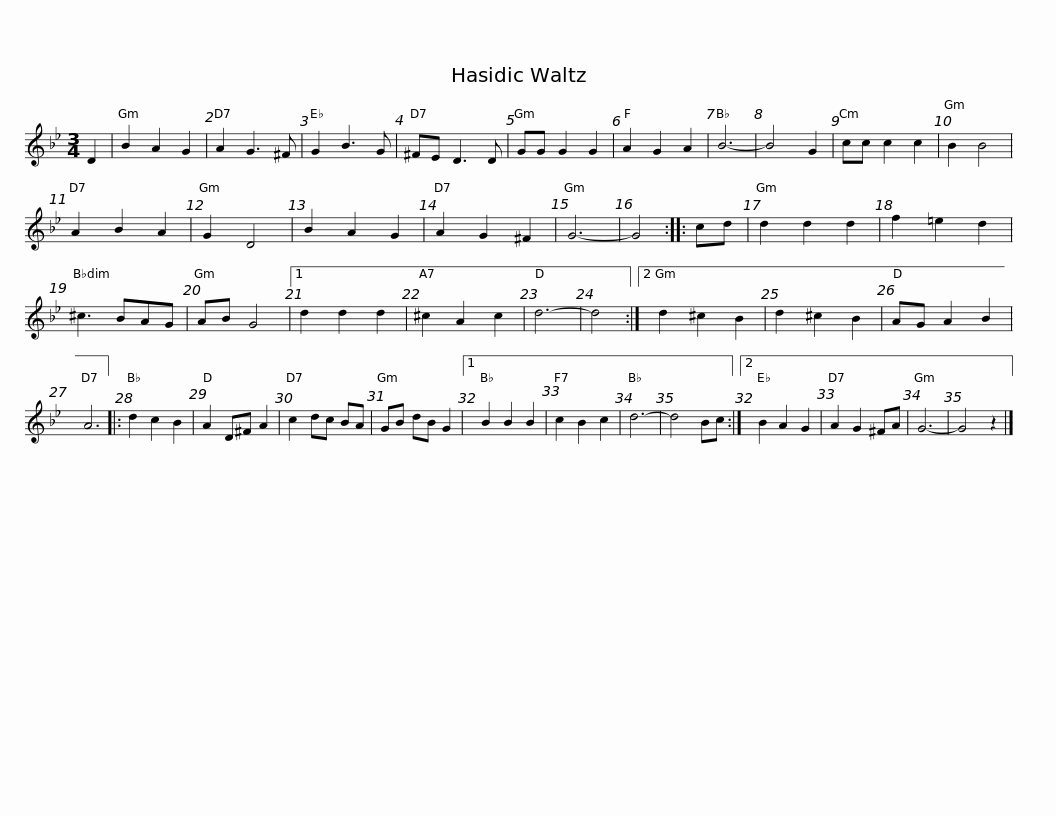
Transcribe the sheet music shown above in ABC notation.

X:1
L:1/8
M:3/4
I:linebreak $
K:Gmin
V:1 treble
V:1
 D2 | B2 A2 G2 | A2 G3 ^F | G2 B3 G | ^FE D3 D | %5
 GG G2 G2 | A2 G2 A2 | B6- | B4 G2 | cc c2 c2 | %10
 B2 B4 | A2 B2 A2 |$ G2 D4 | B2 A2 G2 | A2 G2 ^F2 | %15
 G6- | G4 :: cd | d2 d2 d2 | f2 =e2 d2 | %20
 ^c3 BAG | AB G4 |1 d2 d2 d2 | ^c2 A2 c2 | d6- |$ %25
 d4 :|2 d2 ^c2 B2 | d2 ^c2 B2 | AG A2 B2 | A6 |: %30
 d2 c2 B2 | A2 D^F A2 | c2 dc BA | GB dB G2 |1 B2 B2 B2 | %35
 c2 B2 c2 |$ d6- | d4 Bc :|2 B2 A2 G2 | A2 G2 ^FA | %40
 G6- | G4 z2 |] %42
